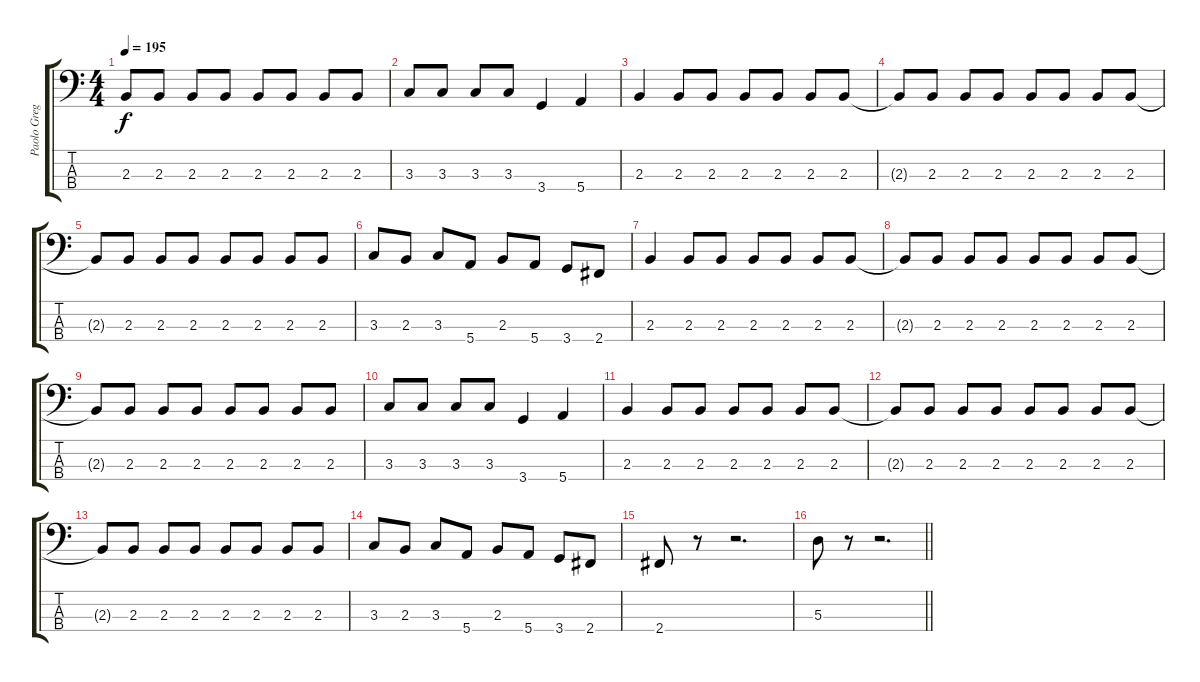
\track ("Paolo Gregoletto" "Paolo Greg") {instrument electricbassfinger}
\staff {score tabs}
\tuning (G2 D2 A1 E1) {hide}
\ts (4 4)
\tempo 195
\clef f4
\ks c
2.3{t}.8{dy f} 2.3.8 2.3.8 2.3.8 2.3.8 2.3.8 2.3.8 2.3.8 |
3.3.8 3.3.8 3.3.8 3.3.8 3.4.4 5.4.4 |
2.3.4 2.3.8 2.3.8 2.3.8 2.3.8 2.3.8 2.3.8 |
2.3{t}.8 2.3.8 2.3.8 2.3.8 2.3.8 2.3.8 2.3.8 2.3.8 |
2.3{t}.8 2.3.8 2.3.8 2.3.8 2.3.8 2.3.8 2.3.8 2.3.8 |
3.3.8 2.3.8 3.3.8 5.4.8 2.3.8 5.4.8 3.4.8 2.4.8 |
2.3.4 2.3.8 2.3.8 2.3.8 2.3.8 2.3.8 2.3.8 |
2.3{t}.8 2.3.8 2.3.8 2.3.8 2.3.8 2.3.8 2.3.8 2.3.8 |
2.3{t}.8 2.3.8 2.3.8 2.3.8 2.3.8 2.3.8 2.3.8 2.3.8 |
3.3.8 3.3.8 3.3.8 3.3.8 3.4.4 5.4.4 |
2.3.4 2.3.8 2.3.8 2.3.8 2.3.8 2.3.8 2.3.8 |
2.3{t}.8 2.3.8 2.3.8 2.3.8 2.3.8 2.3.8 2.3.8 2.3.8 |
2.3{t}.8 2.3.8 2.3.8 2.3.8 2.3.8 2.3.8 2.3.8 2.3.8 |
3.3.8 2.3.8 3.3.8 5.4.8 2.3.8 5.4.8 3.4.8 2.4.8 |
2.4.8 r.8 r.2{d} |
\barLineRight lightlight
5.3.8 r.8 r.2{d}
